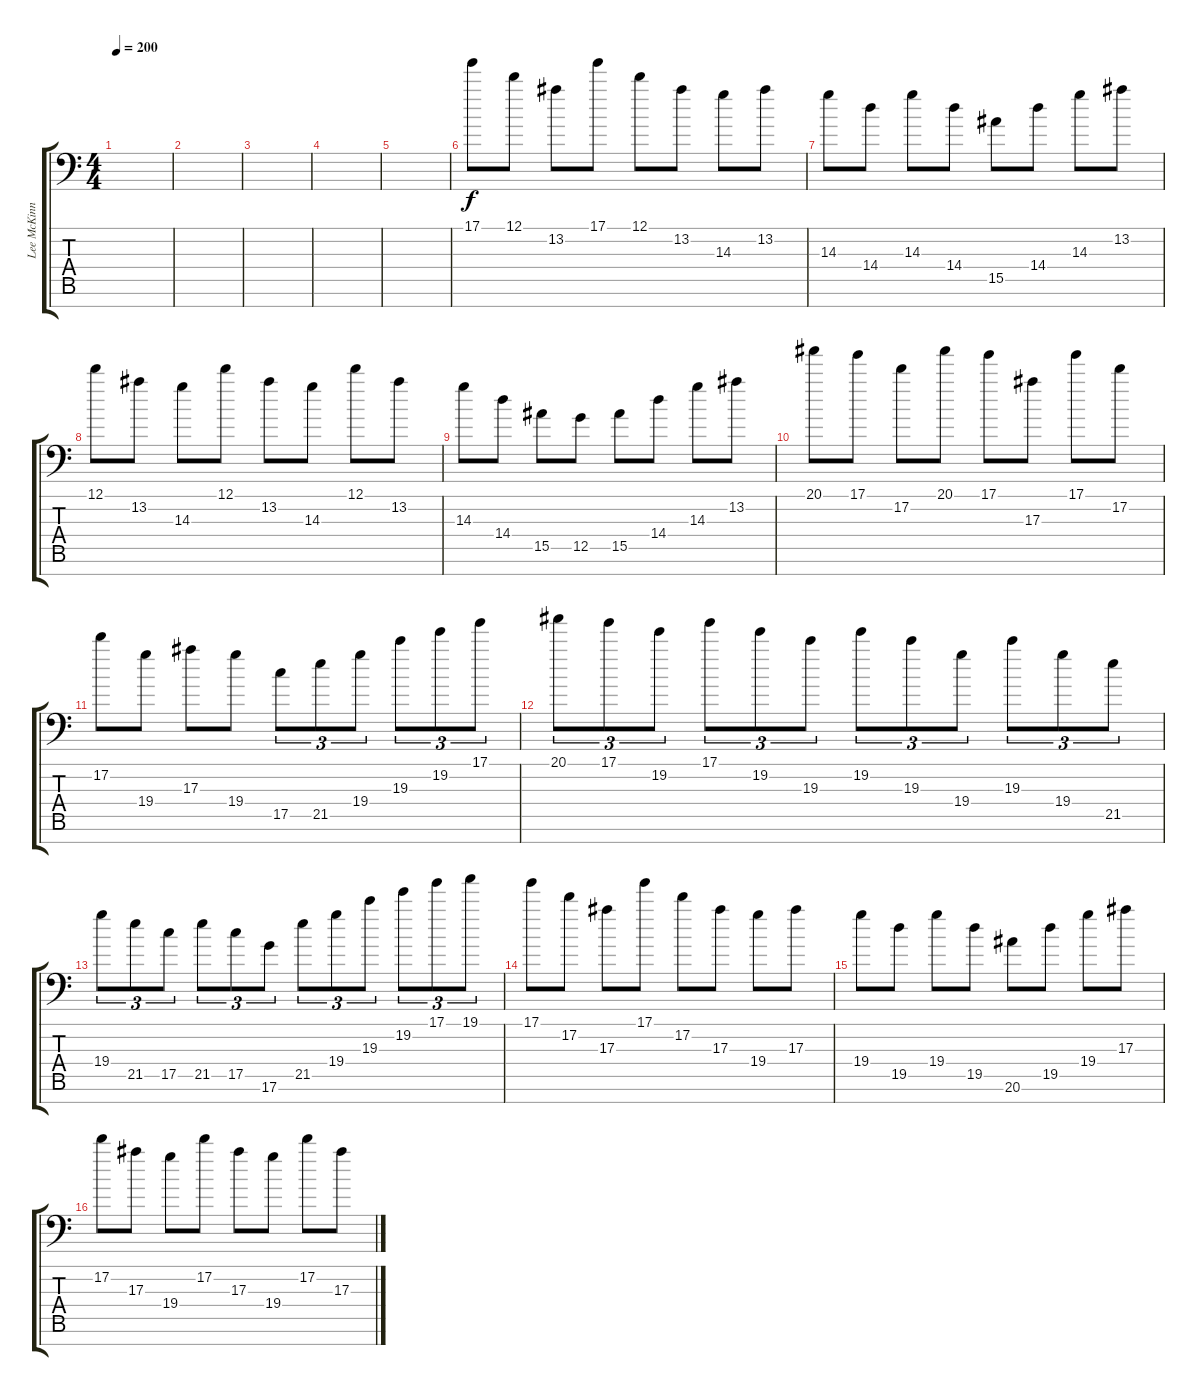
\track ("Lee McKinney - lead guitar" "Lee McKinn") {instrument distortionguitar}
\staff {score tabs}
\tuning (D4 A3 F3 C3 G2 D2 G1) {hide}
\ts (4 4)
\tempo 200
\clef f4
\ks c
|
|
|
|
|
17.1.8 12.1.8 13.2.8 17.1.8 12.1.8 13.2.8 14.3.8 13.2.8 |
14.3.8 14.4.8 14.3.8 14.4.8 15.5.8 14.4.8 14.3.8 13.2.8 |
12.1.8 13.2.8 14.3.8 12.1.8 13.2.8 14.3.8 12.1.8 13.2.8 |
14.3.8 14.4.8 15.5.8 12.5.8 15.5.8 14.4.8 14.3.8 13.2.8 |
20.1.8 17.1.8 17.2.8 20.1.8 17.1.8 17.3.8 17.1.8 17.2.8 |
17.2.8 19.4.8 17.3.8 19.4.8 17.5.8{tu (3 2)} 21.5.8{tu (3 2)} 19.4.8{tu (3 2)} 19.3.8{tu (3 2)} 19.2.8{tu (3 2)} 17.1.8{tu (3 2)} |
20.1.8{tu (3 2)} 17.1.8{tu (3 2)} 19.2.8{tu (3 2)} 17.1.8{tu (3 2)} 19.2.8{tu (3 2)} 19.3.8{tu (3 2)} 19.2.8{tu (3 2)} 19.3.8{tu (3 2)} 19.4.8{tu (3 2)} 19.3.8{tu (3 2)} 19.4.8{tu (3 2)} 21.5.8{tu (3 2)} |
19.4.8{tu (3 2)} 21.5.8{tu (3 2)} 17.5.8{tu (3 2)} 21.5.8{tu (3 2)} 17.5.8{tu (3 2)} 17.6.8{tu (3 2)} 21.5.8{tu (3 2)} 19.4.8{tu (3 2)} 19.3.8{tu (3 2)} 19.2.8{tu (3 2)} 17.1.8{tu (3 2)} 19.1.8{tu (3 2)} |
17.1.8 17.2.8 17.3.8 17.1.8 17.2.8 17.3.8 19.4.8 17.3.8 |
19.4.8 19.5.8 19.4.8 19.5.8 20.6.8 19.5.8 19.4.8 17.3.8 |
17.2.8 17.3.8 19.4.8 17.2.8 17.3.8 19.4.8 17.2.8 17.3.8
